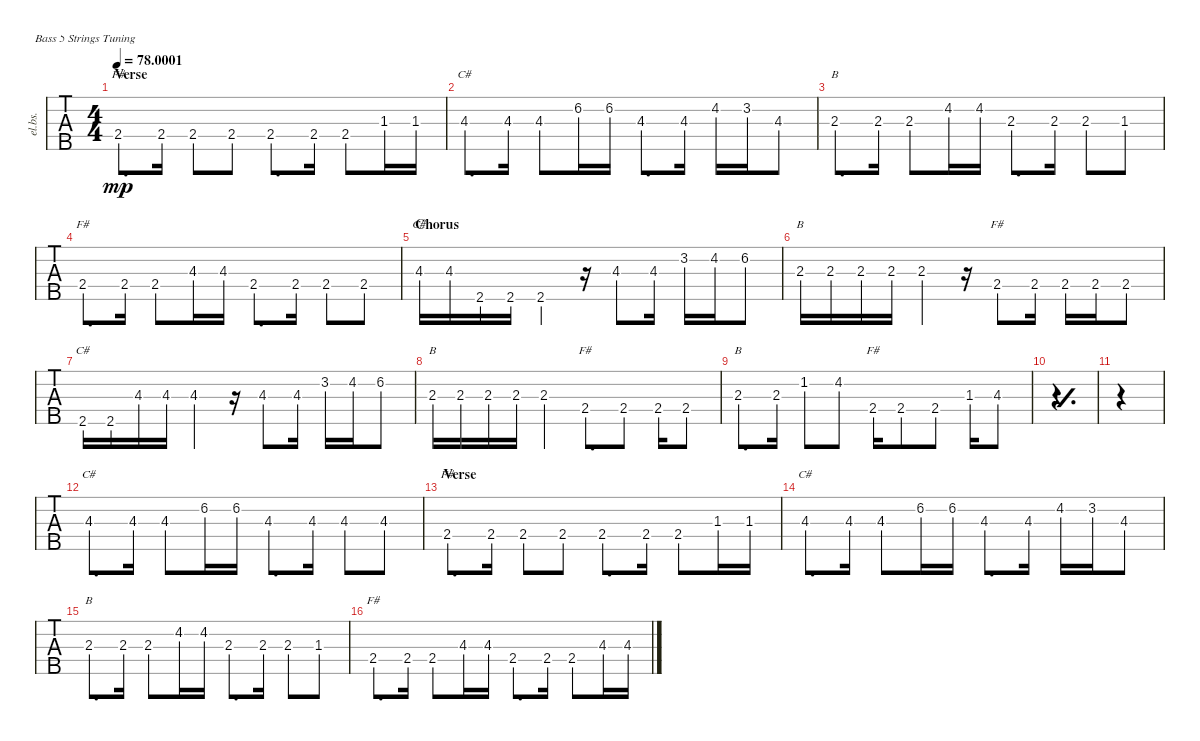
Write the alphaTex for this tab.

\bracketExtendMode nobrackets
\track ("Bass Track" "el.bs.") {instrument electricbassfinger}
\staff {tabs}
\tuning (G2 D2 A1 E1 B0)
\chord ("F#" 3 4 4 2 x) {showdiagram false showfingering false}
\chord ("C#" 1 3 4 1 2) {showdiagram false showfingering false barre 1}
\chord ("B" 4 1 2 2 0) {showdiagram false showfingering false}
\chord ("F#" 3 4 4 2 x) {showdiagram false showfingering false showname false}
\chord ("C#" 1 3 4 1 2) {showdiagram false showfingering false showname false barre 1}
\chord ("B" 4 1 2 2 0) {showdiagram false showfingering false showname false}
\ts (4 4)
\section ("" "Verse")
\tempo
78.0001
\accidentals auto
\clef f4
\ottava regular
\simile none
\ks aminor
2.4{st acc #}.8{d ch "F#" dy mp instrument electricbassfinger} 2.4{acc #}.16 2.4{st acc #}.8 2.4{st acc #}.8 2.4{st acc #}.8{d} 2.4{acc #}.16 2.4{st acc #}.8 1.3{acc #}.16 1.3{acc #}.16 |
4.3{st acc #}.8{d ch "C#"} 4.3{acc #}.16 4.3{st acc #}.8 6.2{acc #}.16 6.2{acc #}.16 4.3{st acc #}.8{d} 4.3{acc #}.16 4.2{acc #}.16 3.2.16 4.3{st acc #}.8 |
2.3{st}.8{d ch "B"} 2.3.16 2.3{st}.8 4.2{acc #}.16 4.2{acc #}.16 2.3{st}.8{d} 2.3.16 2.3{st}.8 1.3{st acc #}.8 |
2.4{st acc #}.8{d ch "F#"} 2.4{acc #}.16 2.4{st acc #}.8 4.3{acc #}.16 4.3{acc #}.16 2.4{st acc #}.8{d} 2.4{acc #}.16 2.4{st acc #}.8 2.4{st acc #}.8 |
\section ("" "Chorus ")
4.3{acc #}.16{ch "C#"} 4.3{acc #}.16 2.5{acc #}.16 2.5{acc #}.16 2.5{st acc #}.4 r.16 4.3{st acc #}.8 4.3{acc #}.16 3.2.16 4.2{acc #}.16 6.2{st acc #}.8 |
2.3.16{ch "B"} 2.3.16 2.3.16 2.3.16 2.3{st}.4 r.16 2.4{st acc #}.8{ch "F#"} 2.4{acc #}.16 2.4{acc #}.16 2.4{acc #}.16 2.4{st acc #}.8 |
2.5{acc #}.16{ch "C#"} 2.5{acc #}.16 4.3{acc #}.16 4.3{acc #}.16 4.3{st acc #}.4 r.16 4.3{st acc #}.8 4.3{acc #}.16 3.2.16 4.2{acc #}.16 6.2{st acc #}.8 |
2.3.16{ch "B"} 2.3.16 2.3.16 2.3.16 2.3{st}.4 2.4{st acc #}.8{d ch "F#"} 2.4{st acc #}.8 2.4{acc #}.16 2.4{st acc #}.8 |
2.3{st}.8{d ch "B"} 2.3.16 1.2{st acc #}.8 4.2{st acc #}.8 2.4{acc #}.16{ch "F#"} 2.4{st acc #}.8 2.4{st acc #}.8 1.3{acc #}.16 4.3{st acc #}.8 |
\simile simple
|
|
\simile none
4.3{st acc #}.8{d ch "C#"} 4.3{acc #}.16 4.3{st acc #}.8 6.2{acc #}.16 6.2{acc #}.16 4.3{st acc #}.8{d} 4.3{acc #}.16 4.3{st acc #}.8 4.3{st acc #}.8 |
\section ("" "Verse")
2.4{st acc #}.8{d ch "F#"} 2.4{acc #}.16 2.4{st acc #}.8 2.4{st acc #}.8 2.4{st acc #}.8{d} 2.4{acc #}.16 2.4{st acc #}.8 1.3{acc #}.16 1.3{acc #}.16 |
4.3{st acc #}.8{d ch "C#"} 4.3{acc #}.16 4.3{st acc #}.8 6.2{acc #}.16 6.2{acc #}.16 4.3{st acc #}.8{d} 4.3{acc #}.16 4.2{acc #}.16 3.2.16 4.3{st acc #}.8 |
2.3{st}.8{d ch "B"} 2.3.16 2.3{st}.8 4.2{acc #}.16 4.2{acc #}.16 2.3{st}.8{d} 2.3.16 2.3{st}.8 1.3{st acc #}.8 |
2.4{st acc #}.8{d ch "F#"} 2.4{acc #}.16 2.4{st acc #}.8 4.3{acc #}.16 4.3{acc #}.16 2.4{st acc #}.8{d} 2.4{acc #}.16 2.4{st acc #}.8 4.3{acc #}.16 4.3{acc #}.16
